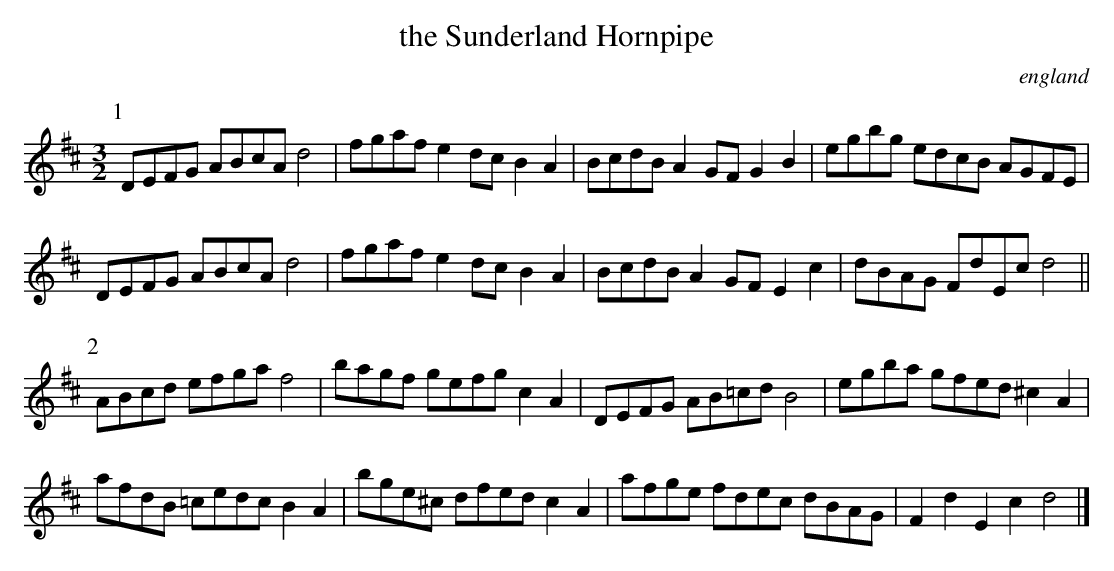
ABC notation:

X:1
T:the Sunderland Hornpipe
O:england
M:3/2
L:1/8
K:D
P:1
DEFG ABcA d4     |fgaf e2 dc B2 A2 |BcdB A2 GF G2 B2 | egbg edcB   AGFE  |
DEFG ABcA d4     |fgaf e2 dc B2 A2 |BcdB A2 GF E2 c2 | dBAG FdEc   d4    ||
P:2
ABcd efga f4     |bagf gefg  c2 A2 |DEFG AB=cd B4    | egba gfed   ^c2 A2|
afdB =cedc B2 A2 |bge^c dfed c2 A2 |afge fdec  dBAG  | F2 d2 E2 c2 d4    |]
